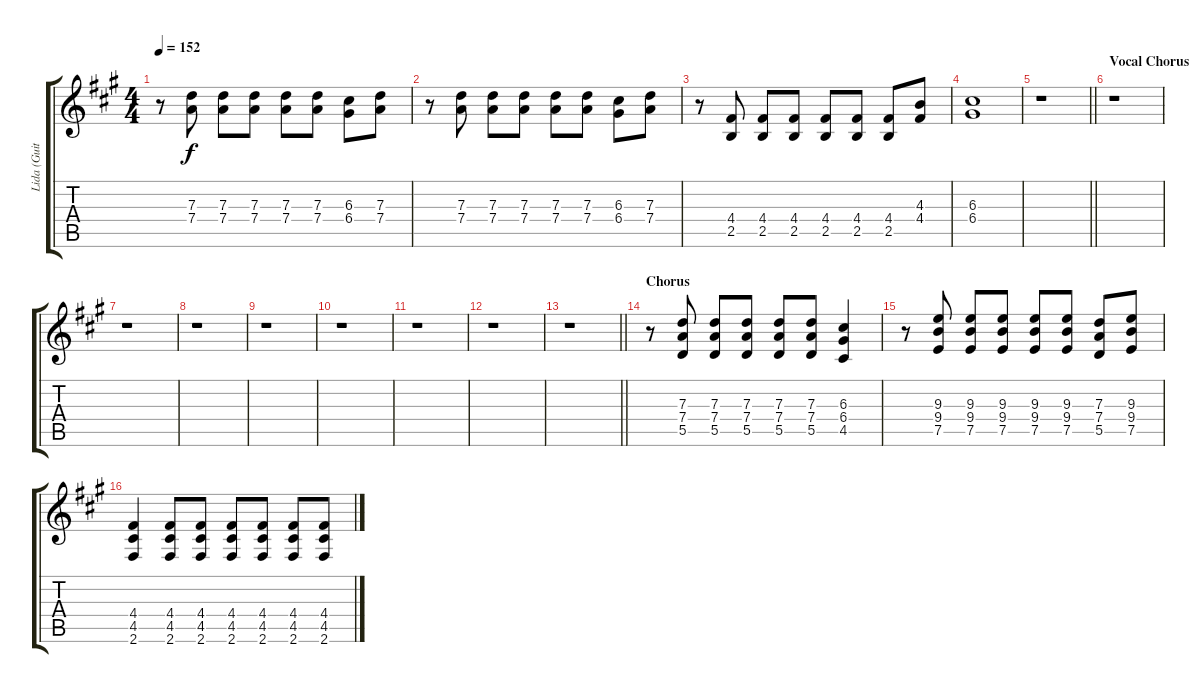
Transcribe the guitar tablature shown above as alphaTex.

\track ("Lida (Guitar)" "Lida (Guit") {instrument distortionguitar}
\staff {score tabs}
\tuning (E4 B3 G3 D3 A2 E2) {hide}
\ts (4 4)
\tempo 152
\clef g2
\ks f#minor
r.8{dy f} (7.3 7.4).8 (7.3 7.4).8 (7.3 7.4).8 (7.3 7.4).8 (7.3 7.4).8 (6.3 6.4).8 (7.3 7.4).8 |
r.8 (7.3 7.4).8 (7.3 7.4).8 (7.3 7.4).8 (7.3 7.4).8 (7.3 7.4).8 (6.3 6.4).8 (7.3 7.4).8 |
r.8 (4.4 2.5).8 (4.4 2.5).8 (4.4 2.5).8 (4.4 2.5).8 (4.4 2.5).8 (4.4 2.5).8 (4.3 4.4).8 |
(6.3 6.4).1 |
\barLineRight lightlight
r.1 |
\section ("" "Vocal Chorus")
r.1 |
r.1 |
r.1 |
r.1 |
r.1 |
r.1 |
r.1 |
\barLineRight lightlight
r.1 |
\section ("" "Chorus")
r.8 (7.3 7.4 5.5).8 (7.3 7.4 5.5).8 (7.3 7.4 5.5).8 (7.3 7.4 5.5).8 (7.3 7.4 5.5).8 (6.3 6.4 4.5).4 |
r.8 (9.3 9.4 7.5).8 (9.3 9.4 7.5).8 (9.3 9.4 7.5).8 (9.3 9.4 7.5).8 (9.3 9.4 7.5).8 (7.3 7.4 5.5).8 (9.3 9.4 7.5).8 |
(4.4 4.5 2.6).4 (4.4 4.5 2.6).8 (4.4 4.5 2.6).8 (4.4 4.5 2.6).8 (4.4 4.5 2.6).8 (4.4 4.5 2.6).8 (4.4 4.5 2.6).8
